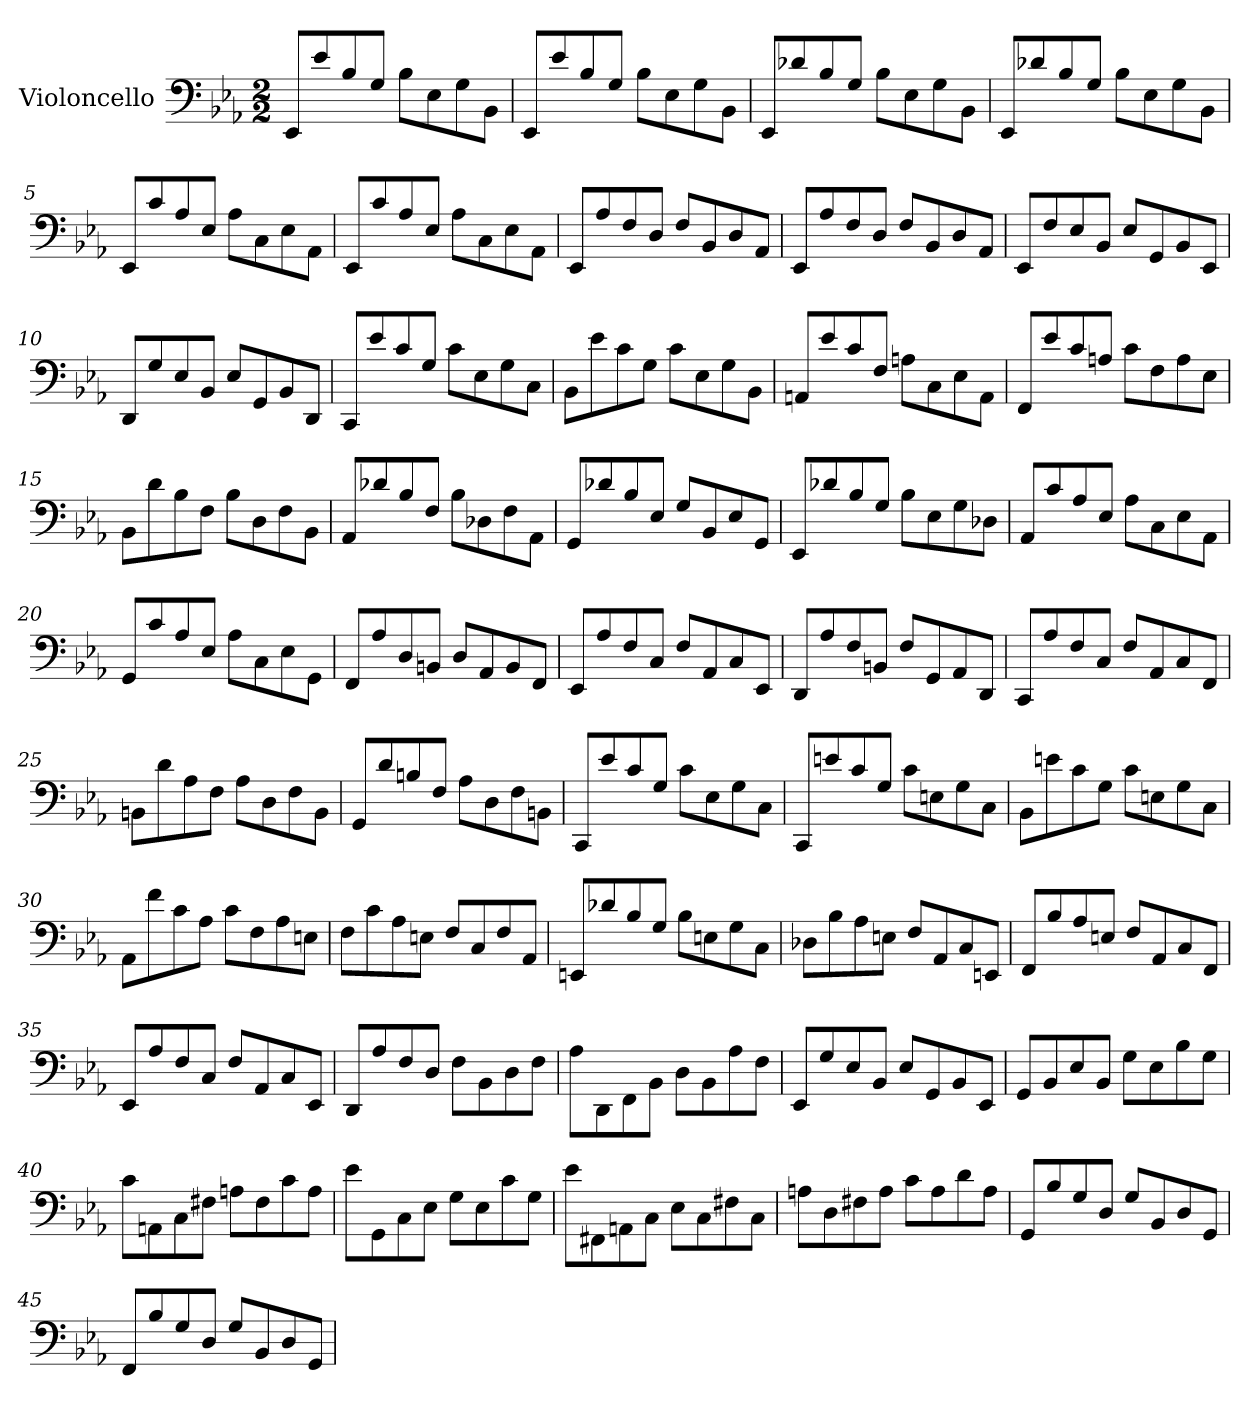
**kern
*part1
*staff1
*I"Violoncello
*I'Vc
*clefF4
*k[b-e-a-]
*E-:
*M2/2
*MM100
=1
8EE-/L
8e-/
8B-/
8G/J
8B-\L
8E-\
8G\
8BB-\J
=2
8EE-/L
8e-/
8B-/
8G/J
8B-\L
8E-\
8G\
8BB-\J
=3
8EE-/L
8d-X/
8B-/
8G/J
8B-\L
8E-\
8G\
8BB-\J
=4
8EE-/L
8d-X/
8B-/
8G/J
8B-\L
8E-\
8G\
8BB-\J
=5
8EE-/L
8c/
8A-/
8E-/J
8A-\L
8C\
8E-\
8AA-\J
=6
8EE-/L
8c/
8A-/
8E-/J
8A-\L
8C\
8E-\
8AA-\J
=7
8EE-/L
8A-/
8F/
8D/J
8F/L
8BB-/
8D/
8AA-/J
=8
8EE-/L
8A-/
8F/
8D/J
8F/L
8BB-/
8D/
8AA-/J
=9
8EE-/L
8F/
8E-/
8BB-/J
8E-/L
8GG/
8BB-/
8EE-/J
=10
8DD/L
8G/
8E-/
8BB-/J
8E-/L
8GG/
8BB-/
8DD/J
=11
8CC/L
8e-/
8c/
8G/J
8c\L
8E-\
8G\
8C\J
=12
8BB-\L
8e-\
8c\
8G\J
8c\L
8E-\
8G\
8BB-\J
=13
8AAn/L
8e-/
8c/
8F/J
8An\L
8C\
8E-\
8AA\J
=14
8FF/L
8e-/
8c/
8An/J
8c\L
8F\
8A\
8E-\J
=15
8BB-\L
8d\
8B-\
8F\J
8B-\L
8D\
8F\
8BB-\J
=16
8AA-/L
8d-X/
8B-/
8F/J
8B-\L
8D-X\
8F\
8AA-\J
=17
8GG/L
8d-X/
8B-/
8E-/J
8G/L
8BB-/
8E-/
8GG/J
=18
8EE-/L
8d-X/
8B-/
8G/J
8B-\L
8E-\
8G\
8D-X\J
=19
8AA-/L
8c/
8A-/
8E-/J
8A-\L
8C\
8E-\
8AA-\J
=20
8GG/L
8c/
8A-/
8E-/J
8A-\L
8C\
8E-\
8GG\J
=21
8FF/L
8A-/
8D/
8BBn/J
8D/L
8AA-/
8BB/
8FF/J
=22
8EE-/L
8A-/
8F/
8C/J
8F/L
8AA-/
8C/
8EE-/J
=23
8DD/L
8A-/
8F/
8BBn/J
8F/L
8GG/
8AA-/
8DD/J
=24
8CC/L
8A-/
8F/
8C/J
8F/L
8AA-/
8C/
8FF/J
=25
8BBn\L
8d\
8A-\
8F\J
8A-\L
8D\
8F\
8BB\J
=26
8GG/L
8d/
8Bn/
8F/J
8A-\L
8D\
8F\
8BBn\J
=27
8CC/L
8e-/
8c/
8G/J
8c\L
8E-\
8G\
8C\J
=28
8CC/L
8en/
8c/
8G/J
8c\L
8En\
8G\
8C\J
=29
8BB-\L
8en\
8c\
8G\J
8c\L
8En\
8G\
8C\J
=30
8AA-\L
8f\
8c\
8A-\J
8c\L
8F\
8A-\
8En\J
=31
8F\L
8c\
8A-\
8En\J
8F/L
8C/
8F/
8AA-/J
=32
8EEn/L
8d-X/
8B-/
8G/J
8B-\L
8En\
8G\
8C\J
=33
8D-X\L
8B-\
8A-\
8En\J
8F/L
8AA-/
8C/
8EEn/J
=34
8FF/L
8B-/
8A-/
8En/J
8F/L
8AA-/
8C/
8FF/J
=35
8EE-/L
8A-/
8F/
8C/J
8F/L
8AA-/
8C/
8EE-/J
=36
8DD/L
8A-/
8F/
8D/J
8F\L
8BB-\
8D\
8F\J
=37
8A-\L
8DD\
8FF\
8BB-\J
8D\L
8BB-\
8A-\
8F\J
=38
8EE-/L
8G/
8E-/
8BB-/J
8E-/L
8GG/
8BB-/
8EE-/J
=39
8GG/L
8BB-/
8E-/
8BB-/J
8G\L
8E-\
8B-\
8G\J
=40
8c\L
8AAn\
8C\
8F#X\J
8An\L
8F#\
8c\
8A\J
=41
8e-\L
8GG\
8C\
8E-\J
8G\L
8E-\
8c\
8G\J
=42
8e-\L
8FF#X\
8AAn\
8C\J
8E-\L
8C\
8F#X\
8C\J
=43
8An\L
8D\
8F#X\
8A\J
8c\L
8A\
8d\
8A\J
=44
8GG/L
8B-/
8G/
8D/J
8G/L
8BB-/
8D/
8GG/J
=45
8FF/L
8B-/
8G/
8D/J
8G/L
8BB-/
8D/
8GG/J
=
*-
